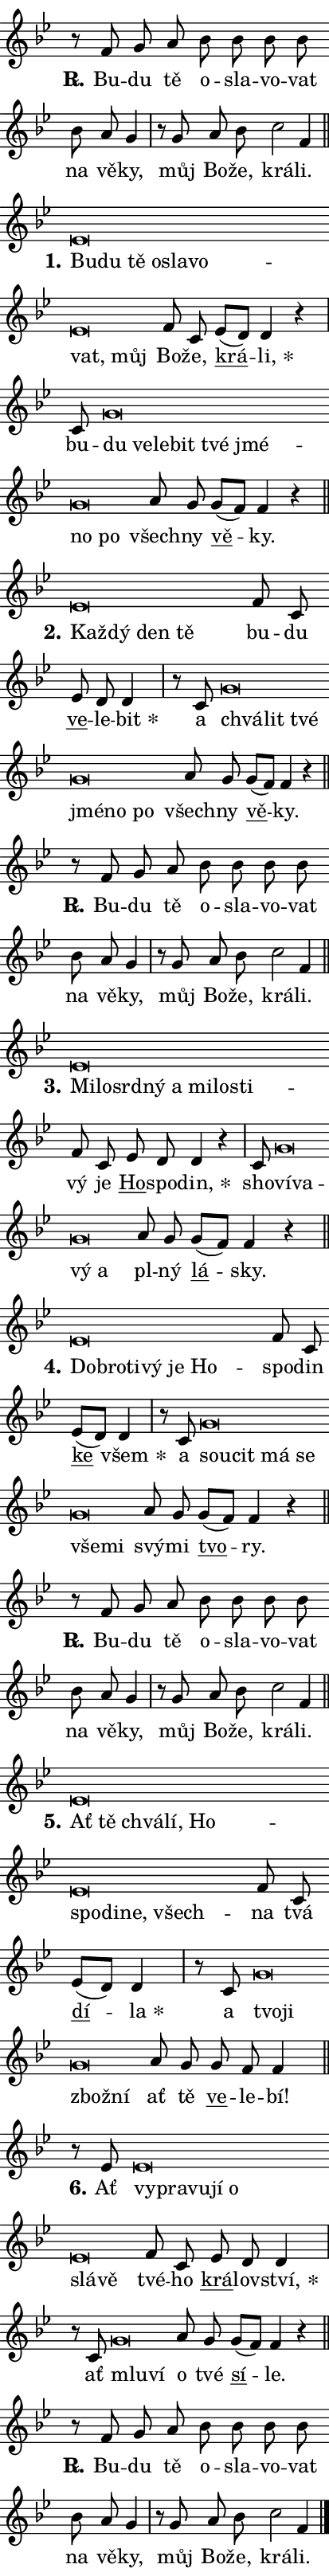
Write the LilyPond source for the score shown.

\version "2.22.1"
\header { tagline = "" }
\paper {
  indent = 0\cm
  top-margin = 0\cm
  right-margin = 0\cm
  bottom-margin = 0\cm
  left-margin = 0\cm
  paper-width = 7\cm
  page-breaking = #ly:one-page-breaking
  system-system-spacing.basic-distance = #11
  score-system-spacing.basic-distance = #11.3
  ragged-last = ##f
}


%% Author: Thomas Morley
%% https://lists.gnu.org/archive/html/lilypond-user/2020-05/msg00002.html
#(define (line-position grob)
"Returns position of @var[grob} in current system:
   @code{'start}, if at first time-step
   @code{'end}, if at last time-step
   @code{'middle} otherwise
"
  (let* ((col (ly:item-get-column grob))
         (ln (ly:grob-object col 'left-neighbor))
         (rn (ly:grob-object col 'right-neighbor))
         (col-to-check-left (if (ly:grob? ln) ln col))
         (col-to-check-right (if (ly:grob? rn) rn col))
         (break-dir-left
           (and
             (ly:grob-property col-to-check-left 'non-musical #f)
             (ly:item-break-dir col-to-check-left)))
         (break-dir-right
           (and
             (ly:grob-property col-to-check-right 'non-musical #f)
             (ly:item-break-dir col-to-check-right))))
        (cond ((eqv? 1 break-dir-left) 'start)
              ((eqv? -1 break-dir-right) 'end)
              (else 'middle))))

#(define (tranparent-at-line-position vctor)
  (lambda (grob)
  "Relying on @code{line-position} select the relevant enry from @var{vctor}.
Used to determine transparency,"
    (case (line-position grob)
      ((end) (not (vector-ref vctor 0)))
      ((middle) (not (vector-ref vctor 1)))
      ((start) (not (vector-ref vctor 2))))))

noteHeadBreakVisibility =
#(define-music-function (break-visibility)(vector?)
"Makes @code{NoteHead}s transparent relying on @var{break-visibility}"
#{
  \override NoteHead.transparent =
    #(tranparent-at-line-position break-visibility)
#})

#(define delete-ledgers-for-transparent-note-heads
  (lambda (grob)
    "Reads whether a @code{NoteHead} is transparent.
If so this @code{NoteHead} is removed from @code{'note-heads} from
@var{grob}, which is supposed to be @code{LedgerLineSpanner}.
As a result ledgers are not printed for this @code{NoteHead}"
    (let* ((nhds-array (ly:grob-object grob 'note-heads))
           (nhds-list
             (if (ly:grob-array? nhds-array)
                 (ly:grob-array->list nhds-array)
                 '()))
           ;; Relies on the transparent-property being done before
           ;; Staff.LedgerLineSpanner.after-line-breaking is executed.
           ;; This is fragile ...
           (to-keep
             (remove
               (lambda (nhd)
                 (ly:grob-property nhd 'transparent #f))
               nhds-list)))
      ;; TODO find a better method to iterate over grob-arrays, similiar
      ;; to filter/remove etc for lists
      ;; For now rebuilt from scratch
      (set! (ly:grob-object grob 'note-heads)  '())
      (for-each
        (lambda (nhd)
          (ly:pointer-group-interface::add-grob grob 'note-heads nhd))
        to-keep))))

hideNotes = {
  \noteHeadBreakVisibility #begin-of-line-visible
}
unHideNotes = {
  \noteHeadBreakVisibility #all-visible
}

% work-around for resetting accidentals
% https://lilypond.org/doc/v2.23/Documentation/notation/displaying-rhythms#unmetered-music
cadenzaMeasure = {
  \cadenzaOff
  \partial 1024 s1024
  \cadenzaOn
}

#(define-markup-command (accent layout props text) (markup?)
  "Underline accented syllable"
  (interpret-markup layout props
    #{\markup \override #'(offset . 4.3) \underline { #text }#}))

responsum = \markup \concat {
  "R" \hspace #-1.05 \path #0.1 #'((moveto 0 0.07) (lineto 0.9 0.8)) \hspace #0.05 "."
}

\layout {
    \context {
        \Staff
        \remove "Time_signature_engraver"
        \override LedgerLineSpanner.after-line-breaking = #delete-ledgers-for-transparent-note-heads
    }
    \context {
        \Voice {
            \override NoteHead.output-attributes = #'((class . "notehead"))
            \override Hairpin.height = #0.55
        }
    }
    \context {
        \Lyrics {
            \override StanzaNumber.output-attributes = #'((class . "stanzanumber"))
            \override LyricSpace.minimum-distance = #0.9
            \override LyricText.font-name = #"TeX Gyre Schola"
            \override LyricText.font-size = 1
            \override StanzaNumber.font-name = #"TeX Gyre Schola Bold"
            \override StanzaNumber.font-size = 1
        }
    }
}

% magnetic-lyrics.ily
%
%   written by
%     Jean Abou Samra <jean@abou-samra.fr>
%     Werner Lemberg <wl@gnu.org>
%
%   adapted by
%     Jiri Hon <jiri.hon@gmail.com>
%
% Version 2022-Apr-15

% https://www.mail-archive.com/lilypond-user@gnu.org/msg149350.html

#(define (Left_hyphen_pointer_engraver context)
   "Collect syllable-hyphen-syllable occurrences in lyrics and store
them in properties.  This engraver only looks to the left.  For
example, if the lyrics input is @code{foo -- bar}, it does the
following.

@itemize @bullet
@item
Set the @code{text} property of the @code{LyricHyphen} grob between
@q{foo} and @q{bar} to @code{foo}.

@item
Set the @code{left-hyphen} property of the @code{LyricText} grob with
text @q{foo} to the @code{LyricHyphen} grob between @q{foo} and
@q{bar}.
@end itemize

Use this auxiliary engraver in combination with the
@code{lyric-@/text::@/apply-@/magnetic-@/offset!} hook."
   (let ((hyphen #f)
         (text #f))
     (make-engraver
      (acknowledgers
       ((lyric-syllable-interface engraver grob source-engraver)
        (set! text grob)))
      (end-acknowledgers
       ((lyric-hyphen-interface engraver grob source-engraver)
        ;(when (not (grob::has-interface grob 'lyric-space-interface))
          (set! hyphen grob)));)
      ((stop-translation-timestep engraver)
       (when (and text hyphen)
         (ly:grob-set-object! text 'left-hyphen hyphen))
       (set! text #f)
       (set! hyphen #f)))))

#(define (lyric-text::apply-magnetic-offset! grob)
   "If the space between two syllables is less than the value in
property @code{LyricText@/.details@/.squash-threshold}, move the right
syllable to the left so that it gets concatenated with the left
syllable.

Use this function as a hook for
@code{LyricText@/.after-@/line-@/breaking} if the
@code{Left_@/hyphen_@/pointer_@/engraver} is active."
   (let ((hyphen (ly:grob-object grob 'left-hyphen #f)))
     (when hyphen
       (let ((left-text (ly:spanner-bound hyphen LEFT)))
         (when (grob::has-interface left-text 'lyric-syllable-interface)
           (let* ((common (ly:grob-common-refpoint grob left-text X))
                  (this-x-ext (ly:grob-extent grob common X))
                  (left-x-ext
                   (begin
                     ;; Trigger magnetism for left-text.
                     (ly:grob-property left-text 'after-line-breaking)
                     (ly:grob-extent left-text common X)))
                  ;; `delta` is the gap width between two syllables.
                  (delta (- (interval-start this-x-ext)
                            (interval-end left-x-ext)))
                  (details (ly:grob-property grob 'details))
                  (threshold (assoc-get 'squash-threshold details 0.2)))
             (when (< delta threshold)
               (let* (;; We have to manipulate the input text so that
                      ;; ligatures crossing syllable boundaries are not
                      ;; disabled.  For languages based on the Latin
                      ;; script this is essentially a beautification.
                      ;; However, for non-Western scripts it can be a
                      ;; necessity.
                      (lt (ly:grob-property left-text 'text))
                      (rt (ly:grob-property grob 'text))
                      (is-space (grob::has-interface hyphen 'lyric-space-interface))
                      (space (if is-space " " ""))
                      (space-markup (grob-interpret-markup grob " "))
                      (space-size (interval-length (ly:stencil-extent space-markup X)))
                      (extra-delta (if is-space space-size 0))
                      ;; Append new syllable.
                      (ltrt-space (if (and (string? lt) (string? rt))
                                (string-append lt space rt)
                                (make-concat-markup (list lt space rt))))
                      ;; Right-align `ltrt` to the right side.
                      (ltrt-space-markup (grob-interpret-markup
                               grob
                               (make-translate-markup
                                (cons (interval-length this-x-ext) 0)
                                (make-right-align-markup ltrt-space)))))
                 (begin
                   ;; Don't print `left-text`.
                   (ly:grob-set-property! left-text 'stencil #f)
                   ;; Set text and stencil (which holds all collected
                   ;; syllables so far) and shift it to the left.
                   (ly:grob-set-property! grob 'text ltrt-space)
                   (ly:grob-set-property! grob 'stencil ltrt-space-markup)
                   (ly:grob-translate-axis! grob (- (- delta extra-delta)) X))))))))))


#(define (lyric-hyphen::displace-bounds-first grob)
   ;; Make very sure this callback isn't triggered too early.
   (let ((left (ly:spanner-bound grob LEFT))
         (right (ly:spanner-bound grob RIGHT)))
     (ly:grob-property left 'after-line-breaking)
     (ly:grob-property right 'after-line-breaking)
     (ly:lyric-hyphen::print grob)))

squashThreshold = #0.4

\layout {
  \context {
    \Lyrics
    \consists #Left_hyphen_pointer_engraver
    \override LyricText.after-line-breaking =
      #lyric-text::apply-magnetic-offset!
    \override LyricHyphen.stencil = #lyric-hyphen::displace-bounds-first
    \override LyricText.details.squash-threshold = \squashThreshold
    \override LyricHyphen.minimum-distance = 0
    \override LyricHyphen.minimum-length = \squashThreshold
  }
}

squash = \override LyricText.details.squash-threshold = 9999
unSquash = \override LyricText.details.squash-threshold = \squashThreshold

left = \override LyricText.self-alignment-X = #LEFT
unLeft = \revert LyricText.self-alignment-X

starOffset = #(lambda (grob) 
                (let ((x_offset (ly:self-alignment-interface::aligned-on-x-parent grob)))
                  (if (= x_offset 0) 0 (+ x_offset 1.2))))

star = #(define-music-function (syllable)(string?)
"Append star separator at the end of a syllable"
#{
  \once \override LyricText.X-offset = #starOffset
  \lyricmode { \markup {
    #syllable
    \override #'((font-name . "TeX Gyre Schola Bold")) \hspace #0.2 \lower #0.65 \larger "*"
  } }
#})

starAccent = #(define-music-function (syllable)(string?)
"Append star separator at the end of a syllable and make accent"
#{
  \once \override LyricText.X-offset = #starOffset
  \lyricmode { \markup {
    \accent #syllable
    \override #'((font-name . "TeX Gyre Schola Bold")) \hspace #0.2 \lower #0.65 \larger "*"
  } }
#})

breath = #(define-music-function (syllable)(string?)
"Append breathing indicator at the end of a syllable"
#{
  \lyricmode { \markup { #syllable "+" } }
#})

optionalBreath = #(define-music-function (syllable)(string?)
"Append optional breathing indicator at the end of a syllable"
#{
  \lyricmode { \markup { #syllable "(+)" } }
#})


\score {
    <<
        \new Voice = "melody" { \cadenzaOn \key bes \major \relative { r8 f' g a bes bes bes bes \bar "" bes a g4 \cadenzaMeasure \bar "|" r8 g a bes \bar "" c2 f,4 \cadenzaMeasure \bar "||" \break } }
        \new Lyrics \lyricsto "melody" { \lyricmode { \set stanza = \responsum
Bu -- du tě o -- sla -- vo -- vat na vě -- ky, můj Bo -- že, krá -- li. } }
    >>
    \layout {}
}

\score {
    <<
        \new Voice = "melody" { \cadenzaOn \key bes \major \relative { es'\breve*1/16 \hideNotes \breve*1/16 \bar "" \breve*1/16 \bar "" \breve*1/16 \bar "" \breve*1/16 \bar "" \breve*1/16 \bar "" \breve*1/16 \breve*1/16 \bar "" \unHideNotes f8 c \bar "" es[( d)] d4 r \cadenzaMeasure \bar "|" c8 g'\breve*1/16 \hideNotes \breve*1/16 \bar "" \breve*1/16 \bar "" \breve*1/16 \bar "" \breve*1/16 \bar "" \breve*1/16 \bar "" \breve*1/16 \breve*1/16 \bar "" \unHideNotes a8 g \bar "" g[( f)] f4 r \cadenzaMeasure \bar "||" \break } }
        \new Lyrics \lyricsto "melody" { \lyricmode { \set stanza = "1."
\left Bu -- \squash du tě o -- sla -- vo -- vat, můj \unLeft \unSquash Bo -- že, \markup \accent krá -- \star li, bu -- \left du \squash ve -- le -- bit tvé jmé -- no po \unLeft \unSquash všech -- ny \markup \accent vě -- ky. } }
    >>
    \layout {}
}

\score {
    <<
        \new Voice = "melody" { \cadenzaOn \key bes \major \relative { es'\breve*1/16 \hideNotes \breve*1/16 \bar "" \breve*1/16 \breve*1/16 \bar "" \unHideNotes f8 c \bar "" es d d4 \cadenzaMeasure \bar "|" r8 c8 g'\breve*1/16 \hideNotes \breve*1/16 \bar "" \breve*1/16 \bar "" \breve*1/16 \bar "" \breve*1/16 \breve*1/16 \bar "" \unHideNotes a8 g \bar "" g[( f)] f4 r \cadenzaMeasure \bar "||" \break } }
        \new Lyrics \lyricsto "melody" { \lyricmode { \set stanza = "2."
\left Kaž -- \squash dý den tě \unLeft \unSquash bu -- du \markup \accent ve -- le -- \star bit a \left chvá -- \squash lit tvé jmé -- no po \unLeft \unSquash všech -- ny \markup \accent vě -- ky. } }
    >>
    \layout {}
}

\score {
    <<
        \new Voice = "melody" { \cadenzaOn \key bes \major \relative { r8 f' g a bes bes bes bes \bar "" bes a g4 \cadenzaMeasure \bar "|" r8 g a bes \bar "" c2 f,4 \cadenzaMeasure \bar "||" \break } }
        \new Lyrics \lyricsto "melody" { \lyricmode { \set stanza = \responsum
Bu -- du tě o -- sla -- vo -- vat na vě -- ky, můj Bo -- že, krá -- li. } }
    >>
    \layout {}
}

\score {
    <<
        \new Voice = "melody" { \cadenzaOn \key bes \major \relative { es'\breve*1/16 \hideNotes \breve*1/16 \bar "" \breve*1/16 \bar "" \breve*1/16 \bar "" \breve*1/16 \bar "" \breve*1/16 \bar "" \breve*1/16 \breve*1/16 \bar "" \unHideNotes f8 c \bar "" es d d4 r \cadenzaMeasure \bar "|" c8 g'\breve*1/16 \hideNotes \breve*1/16 \bar "" \breve*1/16 \breve*1/16 \bar "" \unHideNotes a8 g \bar "" g[( f)] f4 r \cadenzaMeasure \bar "||" \break } }
        \new Lyrics \lyricsto "melody" { \lyricmode { \set stanza = "3."
\left Mi -- \squash lo -- srd -- ný a mi -- lo -- sti -- \unLeft \unSquash vý je \markup \accent Ho -- spo -- \star din, sho -- \left ví -- \squash va -- vý a \unLeft \unSquash pl -- ný \markup \accent lá -- sky. } }
    >>
    \layout {}
}

\score {
    <<
        \new Voice = "melody" { \cadenzaOn \key bes \major \relative { es'\breve*1/16 \hideNotes \breve*1/16 \bar "" \breve*1/16 \bar "" \breve*1/16 \bar "" \breve*1/16 \breve*1/16 \bar "" \unHideNotes f8 c \bar "" es[( d)] d4 \cadenzaMeasure \bar "|" r8 c8 g'\breve*1/16 \hideNotes \breve*1/16 \bar "" \breve*1/16 \bar "" \breve*1/16 \bar "" \breve*1/16 \breve*1/16 \bar "" \unHideNotes a8 g \bar "" g[( f)] f4 r \cadenzaMeasure \bar "||" \break } }
        \new Lyrics \lyricsto "melody" { \lyricmode { \set stanza = "4."
\left Dob -- \squash ro -- ti -- vý je Ho -- \unLeft \unSquash spo -- din \markup \accent ke \star všem a \left sou -- \squash cit má se vše -- mi \unLeft \unSquash svý -- mi \markup \accent tvo -- ry. } }
    >>
    \layout {}
}

\score {
    <<
        \new Voice = "melody" { \cadenzaOn \key bes \major \relative { r8 f' g a bes bes bes bes \bar "" bes a g4 \cadenzaMeasure \bar "|" r8 g a bes \bar "" c2 f,4 \cadenzaMeasure \bar "||" \break } }
        \new Lyrics \lyricsto "melody" { \lyricmode { \set stanza = \responsum
Bu -- du tě o -- sla -- vo -- vat na vě -- ky, můj Bo -- že, krá -- li. } }
    >>
    \layout {}
}

\score {
    <<
        \new Voice = "melody" { \cadenzaOn \key bes \major \relative { es'\breve*1/16 \hideNotes \breve*1/16 \bar "" \breve*1/16 \bar "" \breve*1/16 \bar "" \breve*1/16 \bar "" \breve*1/16 \bar "" \breve*1/16 \bar "" \breve*1/16 \breve*1/16 \bar "" \unHideNotes f8 c \bar "" es[( d)] d4 \cadenzaMeasure \bar "|" r8 c8 g'\breve*1/16 \hideNotes \breve*1/16 \bar "" \breve*1/16 \breve*1/16 \bar "" \unHideNotes a8 g \bar "" g f f4 \cadenzaMeasure \bar "||" \break } }
        \new Lyrics \lyricsto "melody" { \lyricmode { \set stanza = "5."
\left Ať \squash tě chvá -- lí, Ho -- spo -- di -- ne, všech -- \unLeft \unSquash na tvá \markup \accent dí -- \star la a \left tvo -- \squash ji zbož -- ní \unLeft \unSquash ať tě \markup \accent ve -- le -- bí! } }
    >>
    \layout {}
}

\score {
    <<
        \new Voice = "melody" { \cadenzaOn \key bes \major \relative { r8 es'8 es\breve*1/16 \hideNotes \breve*1/16 \bar "" \breve*1/16 \bar "" \breve*1/16 \bar "" \breve*1/16 \bar "" \breve*1/16 \breve*1/16 \bar "" \unHideNotes f8 c \bar "" es d d4 \cadenzaMeasure \bar "|" r8 c8 g'\breve*1/16 \hideNotes \breve*1/16 \bar "" \unHideNotes a8 g \bar "" g[( f)] f4 r \cadenzaMeasure \bar "||" \break } }
        \new Lyrics \lyricsto "melody" { \lyricmode { \set stanza = "6."
Ať \left vy -- \squash pra -- vu -- jí o slá -- vě \unLeft \unSquash tvé -- ho \markup \accent krá -- lov -- \star ství, ať \left mlu -- \squash ví \unLeft \unSquash o tvé \markup \accent sí -- le. } }
    >>
    \layout {}
}

\score {
    <<
        \new Voice = "melody" { \cadenzaOn \key bes \major \relative { r8 f' g a bes bes bes bes \bar "" bes a g4 \cadenzaMeasure \bar "|" r8 g a bes \bar "" c2 f,4 \cadenzaMeasure \bar "||" \break } \bar "|." }
        \new Lyrics \lyricsto "melody" { \lyricmode { \set stanza = \responsum
Bu -- du tě o -- sla -- vo -- vat na vě -- ky, můj Bo -- že, krá -- li. } }
    >>
    \layout {}
}
